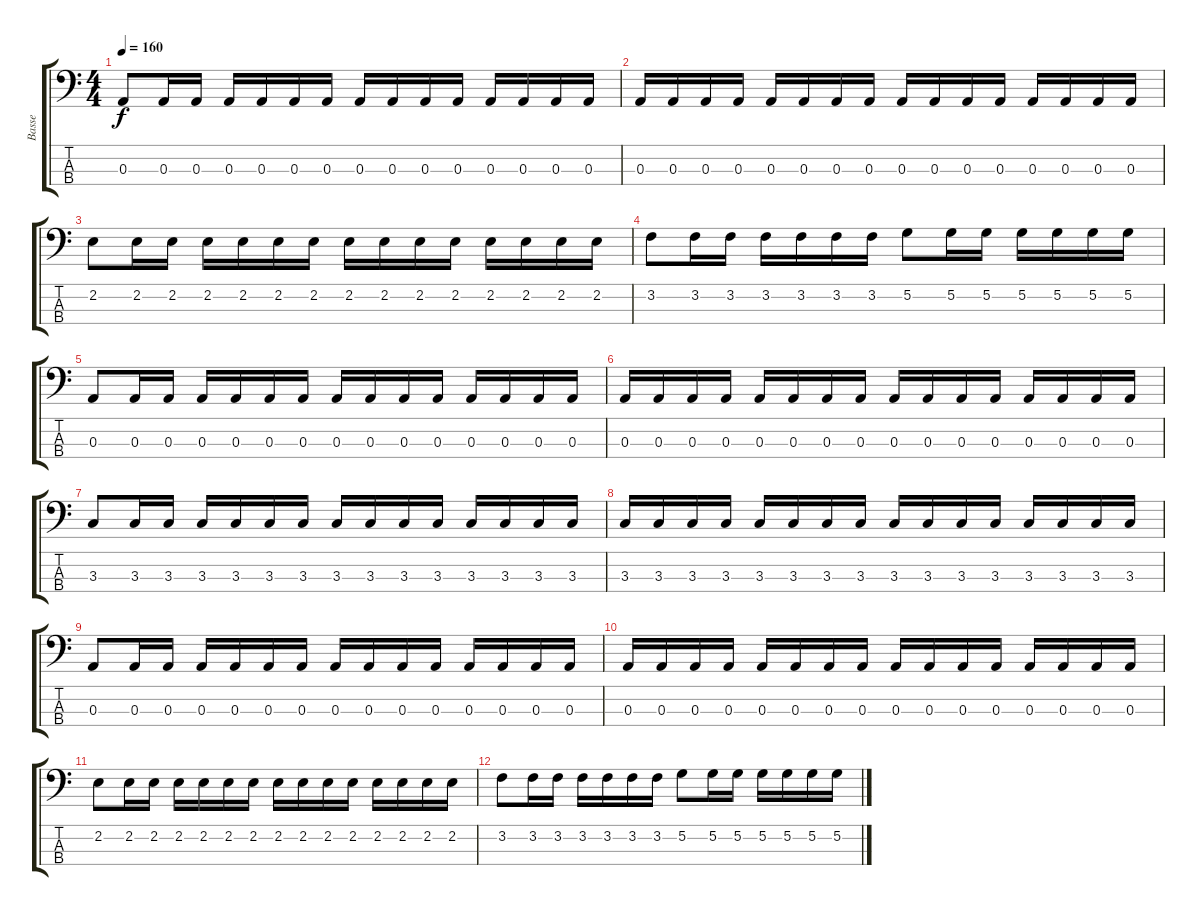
\track ("Basse" "Basse") {instrument electricbassfinger}
\staff {score tabs}
\tuning (G2 D2 A1 E1) {hide}
\ts (4 4)
\tempo 160
\clef f4
\ks c
0.3.8{dy f} 0.3.16 0.3.16 0.3.16 0.3.16 0.3.16 0.3.16 0.3.16 0.3.16 0.3.16 0.3.16 0.3.16 0.3.16 0.3.16 0.3.16 |
0.3.16 0.3.16 0.3.16 0.3.16 0.3.16 0.3.16 0.3.16 0.3.16 0.3.16 0.3.16 0.3.16 0.3.16 0.3.16 0.3.16 0.3.16 0.3.16 |
2.2.8 2.2.16 2.2.16 2.2.16 2.2.16 2.2.16 2.2.16 2.2.16 2.2.16 2.2.16 2.2.16 2.2.16 2.2.16 2.2.16 2.2.16 |
3.2.8 3.2.16 3.2.16 3.2.16 3.2.16 3.2.16 3.2.16 5.2.8 5.2.16 5.2.16 5.2.16 5.2.16 5.2.16 5.2.16 |
0.3.8 0.3.16 0.3.16 0.3.16 0.3.16 0.3.16 0.3.16 0.3.16 0.3.16 0.3.16 0.3.16 0.3.16 0.3.16 0.3.16 0.3.16 |
0.3.16 0.3.16 0.3.16 0.3.16 0.3.16 0.3.16 0.3.16 0.3.16 0.3.16 0.3.16 0.3.16 0.3.16 0.3.16 0.3.16 0.3.16 0.3.16 |
3.3.8 3.3.16 3.3.16 3.3.16 3.3.16 3.3.16 3.3.16 3.3.16 3.3.16 3.3.16 3.3.16 3.3.16 3.3.16 3.3.16 3.3.16 |
3.3.16 3.3.16 3.3.16 3.3.16 3.3.16 3.3.16 3.3.16 3.3.16 3.3.16 3.3.16 3.3.16 3.3.16 3.3.16 3.3.16 3.3.16 3.3.16 |
0.3.8 0.3.16 0.3.16 0.3.16 0.3.16 0.3.16 0.3.16 0.3.16 0.3.16 0.3.16 0.3.16 0.3.16 0.3.16 0.3.16 0.3.16 |
0.3.16 0.3.16 0.3.16 0.3.16 0.3.16 0.3.16 0.3.16 0.3.16 0.3.16 0.3.16 0.3.16 0.3.16 0.3.16 0.3.16 0.3.16 0.3.16 |
2.2.8 2.2.16 2.2.16 2.2.16 2.2.16 2.2.16 2.2.16 2.2.16 2.2.16 2.2.16 2.2.16 2.2.16 2.2.16 2.2.16 2.2.16 |
3.2.8 3.2.16 3.2.16 3.2.16 3.2.16 3.2.16 3.2.16 5.2.8 5.2.16 5.2.16 5.2.16 5.2.16 5.2.16 5.2.16
